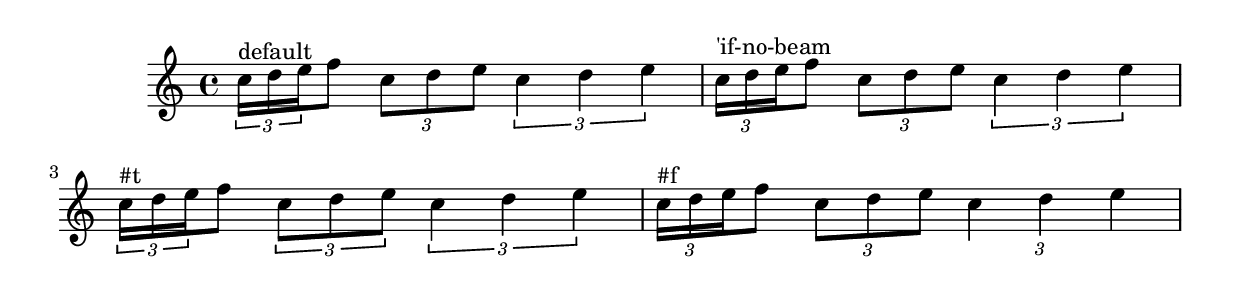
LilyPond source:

%% Do not edit this file; it is auto-generated from LSR http://lsr.dsi.unimi.it
%% This file is in the public domain.
\version "2.11.62"

\header {
  lsrtags = "rhythms, tweaks-and-overrides"

  texidoc = "
The default behavior of tuplet-bracket visibility is to print a bracket
unless there is a beam of the same length as the tuplet. To control the
visibility of tuplet brackets, set the property @code{TupletBracket
#'bracket-visibility} to either @code{##t} (always print a bracket),
@code{##f} (never print a bracket) or @code{#'if-no-beam} (only print a
bracket if there is no beam). 

"
  doctitle = "Controlling tuplet bracket visibility"
} % begin verbatim
mus = \relative c'' {
  \times 2/3 { c16[ d e } f8]
  \times 2/3 { c8 d e }
  \times 2/3 { c4 d e }
}

\new Voice \relative c'{
  << \mus s4^"default" >>
  \override TupletBracket #'bracket-visibility = #'if-no-beam
  << \mus s4^"'if-no-beam" >>
  \override TupletBracket #'bracket-visibility = ##t
  << \mus s4^"#t" >>
  \override TupletBracket #'bracket-visibility = ##f
  << \mus s4^"#f" >>
} 

